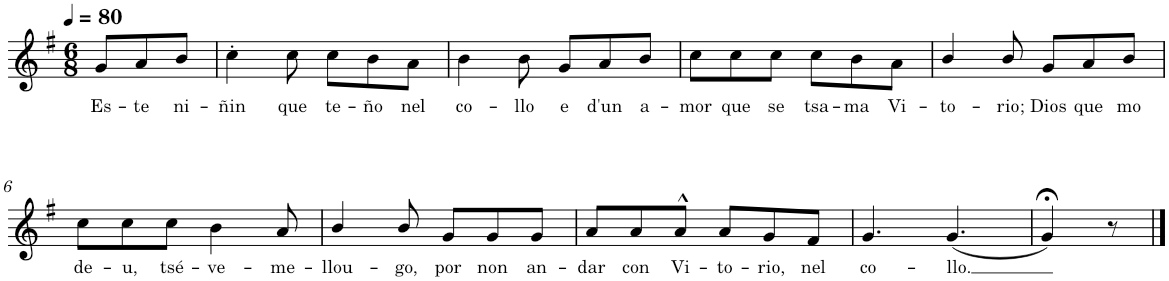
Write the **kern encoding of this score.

**kern	**text
*part1	*part1
*staff1	*staff1
*I"Nylon Guitar	*
*clefG2	*
*Trd7c12	*
*k[f#]	*
*M6/8	*
*MM80	*
=1	=1
!	!LO:LY:b
8g/L	Es-
!	!LO:LY:b
8a/	-te
!	!LO:LY:b
8b/J	ni-
=2	=2
!	!LO:LY:b
4cc'\	-ñin
!	!LO:LY:b
8cc\	que
!	!LO:LY:b
8cc\L	te-
!	!LO:LY:b
8b\	-ño
!	!LO:LY:b
8a\J	nel
=3	=3
!	!LO:LY:b
4b\	co-
!	!LO:LY:b
8b\	-llo
!	!LO:LY:b
8g/L	e
!	!LO:LY:b
8a/	d'un
!	!LO:LY:b
8b/J	a-
=4	=4
!	!LO:LY:b
8cc\L	-mor
!	!LO:LY:b
8cc\	que
!	!LO:LY:b
8cc\J	se
!	!LO:LY:b
8cc\L	tsa-
!	!LO:LY:b
8b\	-ma
!	!LO:LY:b
8a\J	Vi-
=5	=5
!	!LO:LY:b
4b/	-to-
!	!LO:LY:b
8b/	-rio;
!	!LO:LY:b
8g/L	Dios
!	!LO:LY:b
8a/	que
!	!LO:LY:b
8b/J	mo
!!LO:LB:g=z
=6	=6
!	!LO:LY:b
8cc\L	de-
!	!LO:LY:b
8cc\	-u,
!	!LO:LY:b
8cc\J	tsé-
!	!LO:LY:b
4b\	-ve-
!	!LO:LY:b
8a/	-me-
=7	=7
!	!LO:LY:b
4b/	-llou-
!	!LO:LY:b
8b/	-go,
!	!LO:LY:b
8g/L	por
!	!LO:LY:b
8g/	non
!	!LO:LY:b
8g/J	an-
=8	=8
!	!LO:LY:b
8a/L	-dar
!	!LO:LY:b
8a/	con
!	!LO:LY:b
8a^^/J	Vi-
!	!LO:LY:b
8a/L	-to-
!	!LO:LY:b
8g/	-rio,
!	!LO:LY:b
8f#/J	nel
=9	=9
!	!LO:LY:b
4.g/	co-
!	!LO:LY:b
(4.g/	-llo.
=10	=10
4g;</)	.
8r	.
==	==
*-	*-
